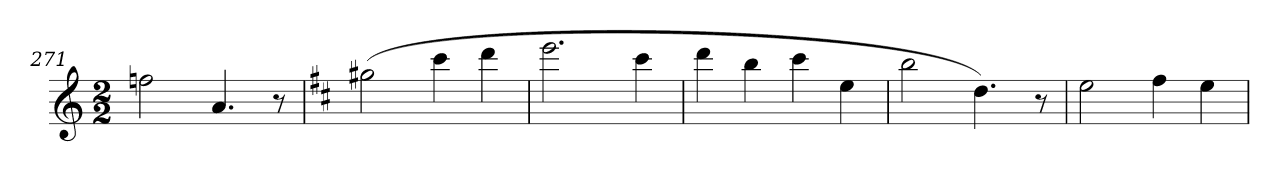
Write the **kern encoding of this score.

**kern
*part1
*staff1
*clefG2
*k[]
*M2/2
=271
2ffn\
4.a/
8r
=272
*k[f#c#]
(>2gg#X\
4ccc#\
4ddd\
=273
2.eee\
4ccc#\
=274
4ddd\
4bb\
4ccc#\
4ee\
=275
2bb\
4.dd\)
8r
=276
2ee\
4ff#\
4ee\
=
*-
